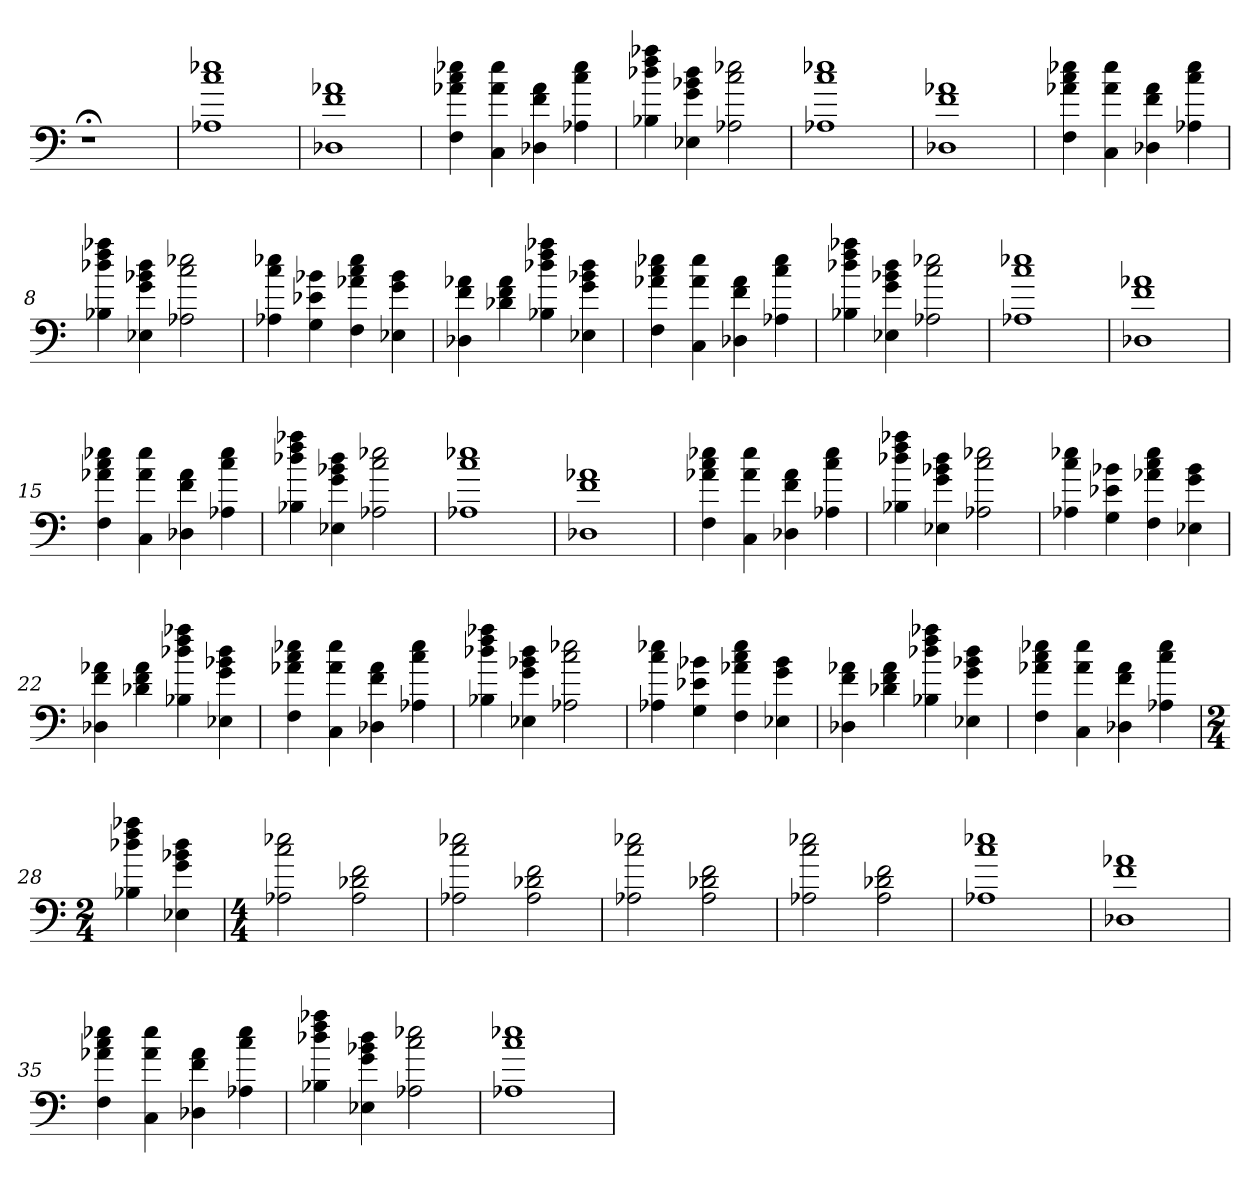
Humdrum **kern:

**kern
*part1
*staff1
=
1r;<
=1
1A-X 1cc 1ee-X
=2
1D-X 1f 1a-X
=3
4F 4a-X 4cc 4ee-X
4C 4a- 4ee-
4D-X 4f 4a-
4A-X 4cc 4ee-
=4
4B-X 4dd-X 4ff 4aa-X
4E-X 4g 4b-X 4dd-
2A-X 2cc 2ee-X
=5
1A-X 1cc 1ee-X
=6
1D-X 1f 1a-X
=7
4F 4a-X 4cc 4ee-X
4C 4a- 4ee-
4D-X 4f 4a-
4A-X 4cc 4ee-
=8
4B-X 4dd-X 4ff 4aa-X
4E-X 4g 4b-X 4dd-
2A-X 2cc 2ee-X
=9
4A-X 4cc 4ee-X
4G 4e-X 4b-X
4F 4a-X 4cc 4ee-
4E-X 4g 4b-
=10
4D-X 4f 4a-X
4d-X 4f 4a-
4B-X 4dd-X 4ff 4aa-X
4E-X 4g 4b-X 4dd-
=11
4F 4a-X 4cc 4ee-X
4C 4a- 4ee-
4D-X 4f 4a-
4A-X 4cc 4ee-
=12
4B-X 4dd-X 4ff 4aa-X
4E-X 4g 4b-X 4dd-
2A-X 2cc 2ee-X
=13
1A-X 1cc 1ee-X
=14
1D-X 1f 1a-X
=15
4F 4a-X 4cc 4ee-X
4C 4a- 4ee-
4D-X 4f 4a-
4A-X 4cc 4ee-
=16
4B-X 4dd-X 4ff 4aa-X
4E-X 4g 4b-X 4dd-
2A-X 2cc 2ee-X
=17
1A-X 1cc 1ee-X
=18
1D-X 1f 1a-X
=19
4F 4a-X 4cc 4ee-X
4C 4a- 4ee-
4D-X 4f 4a-
4A-X 4cc 4ee-
=20
4B-X 4dd-X 4ff 4aa-X
4E-X 4g 4b-X 4dd-
2A-X 2cc 2ee-X
=21
4A-X 4cc 4ee-X
4G 4e-X 4b-X
4F 4a-X 4cc 4ee-
4E-X 4g 4b-
=22
4D-X 4f 4a-X
4d-X 4f 4a-
4B-X 4dd-X 4ff 4aa-X
4E-X 4g 4b-X 4dd-
=23
4F 4a-X 4cc 4ee-X
4C 4a- 4ee-
4D-X 4f 4a-
4A-X 4cc 4ee-
=24
4B-X 4dd-X 4ff 4aa-X
4E-X 4g 4b-X 4dd-
2A-X 2cc 2ee-X
=25
4A-X 4cc 4ee-X
4G 4e-X 4b-X
4F 4a-X 4cc 4ee-
4E-X 4g 4b-
=26
4D-X 4f 4a-X
4d-X 4f 4a-
4B-X 4dd-X 4ff 4aa-X
4E-X 4g 4b-X 4dd-
=27
4F 4a-X 4cc 4ee-X
4C 4a- 4ee-
4D-X 4f 4a-
4A-X 4cc 4ee-
=28
*M2/4
4B-X 4dd-X 4ff 4aa-X
4E-X 4g 4b-X 4dd-
=29
*M4/4
2A-X 2cc 2ee-X
2A- 2d-X 2f
=30
2A-X 2cc 2ee-X
2A- 2d-X 2f
=31
2A-X 2cc 2ee-X
2A- 2d-X 2f
=32
2A-X 2cc 2ee-X
2A- 2d-X 2f
=33
1A-X 1cc 1ee-X
=34
1D-X 1f 1a-X
=35
4F 4a-X 4cc 4ee-X
4C 4a- 4ee-
4D-X 4f 4a-
4A-X 4cc 4ee-
=36
4B-X 4dd-X 4ff 4aa-X
4E-X 4g 4b-X 4dd-
2A-X 2cc 2ee-X
=37
1A-X 1cc 1ee-X
=
*-
